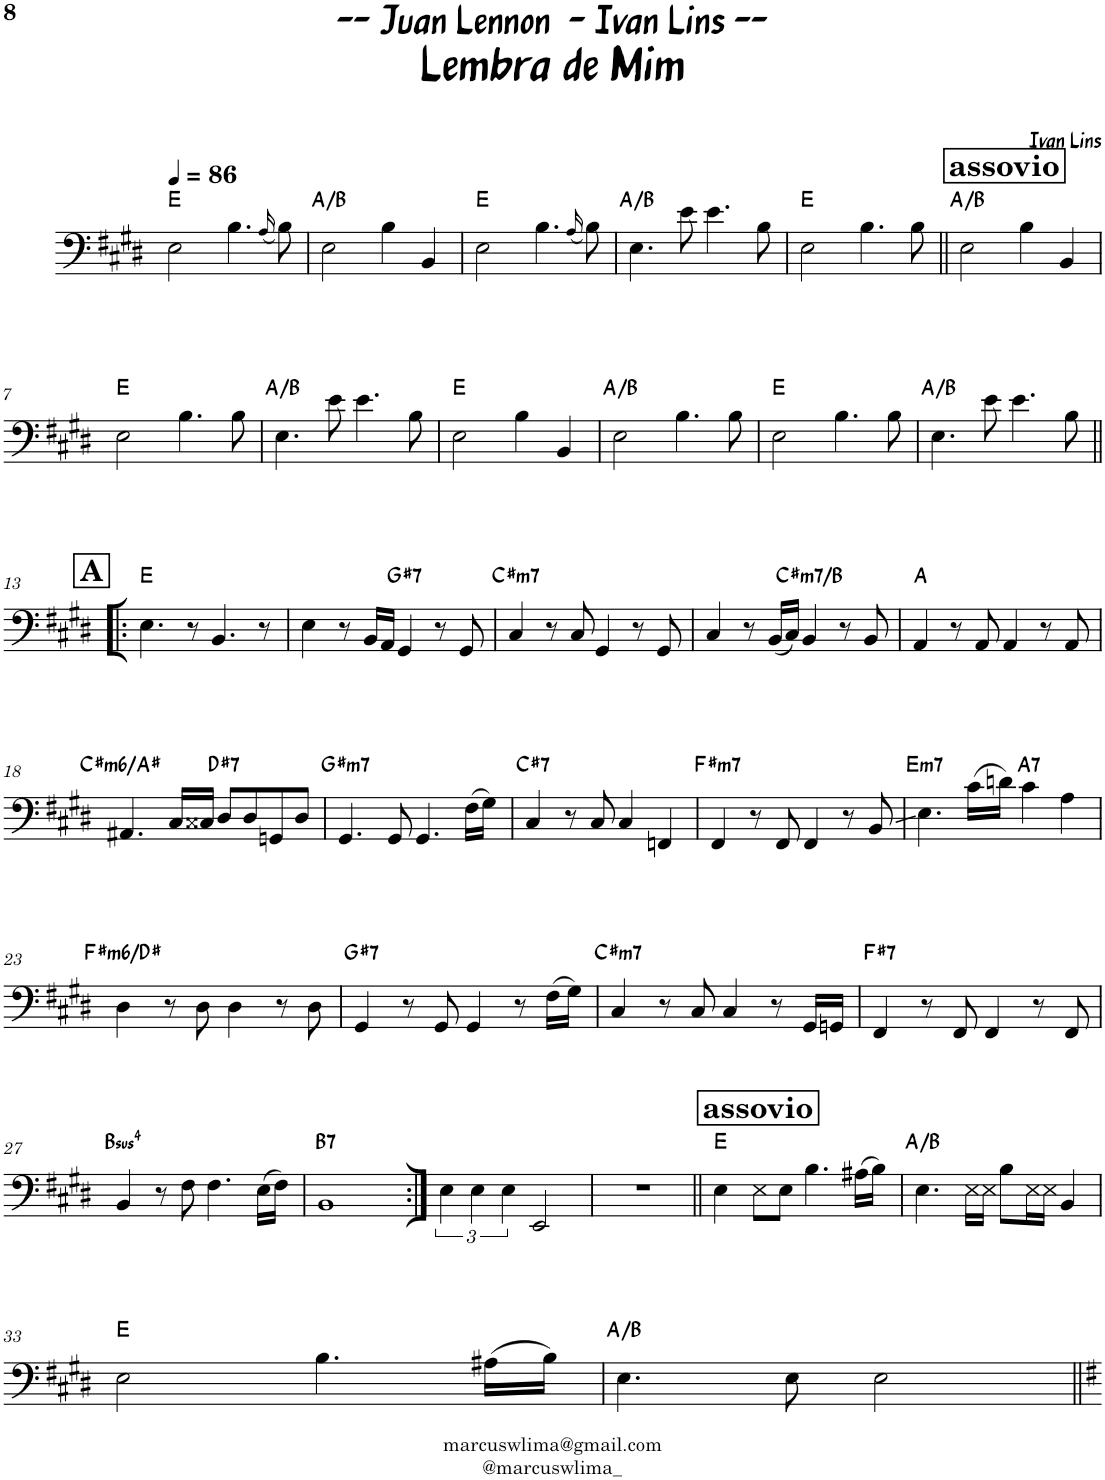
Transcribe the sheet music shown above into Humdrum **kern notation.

**kern	**harte
*part1	*part1
*staff1	*
*I"Contra Baixo	*
*I'C. B.	*
!!LO:PB:g=z
*clefF4	*
*Trd7c12	*
*k[f#c#g#d#]	*
*M4/4	*
*MM86	*
=1	=1
2E\	E:maj
4.B\	.
(16qA/	.
8B\)	.
=2	=2
2E\	A:maj/2
4B\	.
4BB/	.
=3	=3
2E\	E:maj
4.B\	.
(16qA/	.
8B\)	.
=4	=4
4.E\	A:maj/2
8e\	.
4.e\	.
8B\	.
=5	=5
2E\	E:maj
4.B\	.
8B\	.
!!LO:REH:place=s1:a:B:cj:fs=14:t=assovio
=6||	=6||
2E\	A:maj/2
4B\	.
4BB/	.
!!LO:LB:g=z
=7	=7
2E\	E:maj
4.B\	.
8B\	.
=8	=8
4.E\	A:maj/2
8e\	.
4.e\	.
8B\	.
=9	=9
2E\	E:maj
4B\	.
4BB/	.
=10	=10
2E\	A:maj/2
4.B\	.
8B\	.
=11	=11
2E\	E:maj
4.B\	.
8B\	.
=12	=12
4.E\	A:maj/2
8e\	.
4.e\	.
8B\	.
!!LO:LB:g=z
!!LO:REH:place=s1:a:B:cj:fs=14:t=A
=13!|:	=13!|:
4.E\	E:maj
8r	.
4.BB/	.
8r	.
=14	=14
4E\	.
8r	.
16BB/LL	.
16AA/JJ	.
!	!LO:H:kt=7
4GG#/	G#:7
8r	.
8GG#/	.
=15	=15
!	!LO:H:kt=m7
4C#/	C#:min7
8r	.
8C#/	.
4GG#/	.
8r	.
8GG#/	.
=16	=16
4C#/	.
8r	.
(16BB/LL	.
16C#/JJ)	.
!	!LO:H:kt=m7
4BB/	C#:min7/b7
8r	.
8BB/	.
=17	=17
4AA/	A:maj
8r	.
8AA/	.
4AA/	.
8r	.
8AA/	.
!!LO:LB:g=z
=18	=18
!	!LO:H:kt=m6
4.AA#X/	C#:min6/6
16C#/LL	.
16C##X/JJ	.
!	!LO:H:kt=7
8D#/L	D#:7
8D#/	.
8GGn/	.
8D#/J	.
=19	=19
!	!LO:H:kt=m7
4.GG#/	G#:min7
8GG#/	.
4.GG#/	.
(16F#\LL	.
16G#\JJ)	.
=20	=20
!	!LO:H:kt=7
4C#/	C#:7
8r	.
8C#/	.
4C#/	.
4FFn/	.
=21	=21
!	!LO:H:kt=m7
4FF#/	F#:min7
8r	.
8FF#/	.
4FF#/	.
8r	.
8BB/	.
=22	=22
!	!LO:H:kt=m7
4.E\	E:min7
(16c#\LL	.
16dn\JJ)	.
!	!LO:H:kt=7
4c#\	A:7
4A\	.
!!LO:LB:g=z
=23	=23
!	!LO:H:kt=m6
4D#\	F#:min6/6
8r	.
8D#\	.
4D#\	.
8r	.
8D#\	.
=24	=24
!	!LO:H:kt=7
4GG#/	G#:7
8r	.
8GG#/	.
4GG#/	.
8r	.
(16F#\LL	.
16G#\JJ)	.
=25	=25
!	!LO:H:kt=m7
4C#/	C#:min7
8r	.
8C#/	.
4C#/	.
8r	.
16GG#/LL	.
16GGn/JJ	.
=26	=26
!	!LO:H:kt=7
4FF#/	F#:7
8r	.
8FF#/	.
4FF#/	.
8r	.
8FF#/	.
!!LO:LB:g=z
=27	=27
!	!LO:H:kt=4
4BB/	B:sus4
8r	.
8F#\	.
4.F#\	.
(16E\LL	.
16F#\JJ)	.
=28	=28
!	!LO:H:kt=7
1BB	B:7
=29:|!	=29:|!
6E\	.
6E\	.
6E\	.
2EE/	.
=30	=30
1r	.
!!LO:REH:place=s1:a:B:cj:fs=14:t=assovio
=31||	=31||
4E\	E:maj
8E\L	.
8E\J	.
4.B\	.
(16A#X\LL	.
16B\JJ)	.
=32	=32
4.E\	A:maj/2
16E\LL	.
16E\JJ	.
8B\L	.
16E\L	.
16E\JJ	.
4BB/	.
!!LO:LB:g=z
=33	=33
2E\	E:maj
4.B\	.
(16A#X\LL	.
16B\JJ)	.
=34	=34
4.E\	A:maj/2
8E\	.
2E\	.
=||	=||
*-	*-
